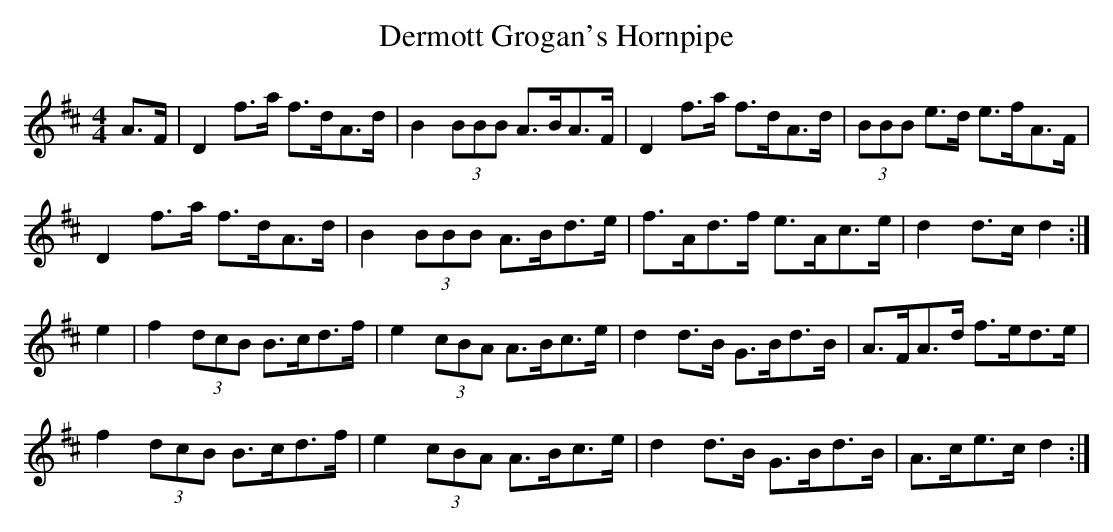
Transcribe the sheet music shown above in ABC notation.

X:1
T:Dermott Grogan's Hornpipe
M:4/4
L:1/8
K:D
A>F|D2 f>a f>dA>d|B2 (3BBB A>BA>F|D2 f>a f>dA>d|(3BBB e>d e>fA>F|
D2 f>a f>dA>d|B2 (3BBB A>Bd>e|f>Ad>f e>Ac>e|d2 d>c d2:|]
e2|f2 (3dcB B>cd>f|e2 (3cBA A>Bc>e|d2 d>B G>Bd>B|A>FA>d f>ed>e|
f2 (3dcB B>cd>f|e2 (3cBA A>Bc>e|d2 d>B G>Bd>B|A>ce>c d2:|]
